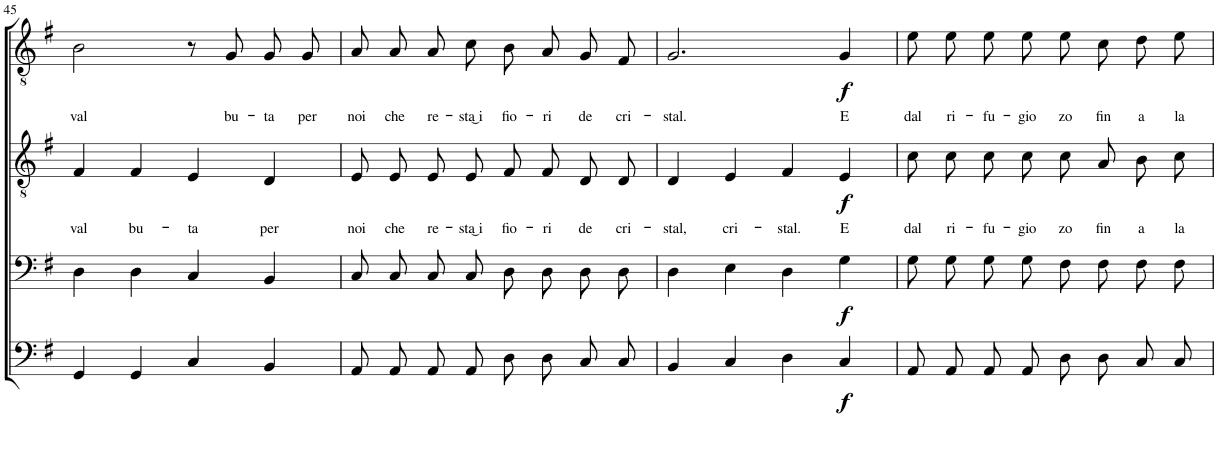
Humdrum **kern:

**kern	**dynam	**kern	**dynam	**kern	**text	**dynam	**kern	**text	**dynam
*part4	*part4	*part3	*part3	*part2	*part2	*part2	*part1	*part1	*part1
*staff4	*staff4	*staff3	*staff3	*staff2	*staff2	*staff2	*staff1	*staff1	*staff1
*I"Bass	*	*I"Baritone	*	*I"Tenor	*	*	*I"Tenor	*	*
!!LO:PB:g=z
*clefF4	*	*clefF4	*	*clefGv2	*	*	*clefGv2	*	*
*k[f#]	*	*k[f#]	*	*k[f#]	*	*	*k[f#]	*	*
*M4/4	*	*M4/4	*	*M4/4	*	*	*M4/4	*	*
*met(c)	*	*met(c)	*	*met(c)	*	*	*met(c)	*	*
=45	=45	=45	=45	=45	=45	=45	=45	=45	=45
!	!	!	!	!	!LO:LY:b	!	!	!LO:LY:b	!
4GG/	.	4D\	.	4F#/	val	.	2B\	val	.
!	!	!	!	!	!LO:LY:b	!	!	!	!
4GG/	.	4D\	.	4F#/	bu-	.	.	.	.
!	!	!	!	!	!LO:LY:b	!	!	!	!
4C/	.	4C/	.	4E/	-ta	.	8r	.	.
!	!	!	!	!	!	!	!	!LO:LY:b	!
.	.	.	.	.	.	.	8G/	bu-	.
!	!	!	!	!	!LO:LY:b	!	!	!LO:LY:b	!
4BB/	.	4BB/	.	4D/	per	.	8G/L	-ta	.
!	!	!	!	!	!	!	!	!LO:LY:b	!
.	.	.	.	.	.	.	8G/J	per	.
=46	=46	=46	=46	=46	=46	=46	=46	=46	=46
!	!	!	!	!	!LO:LY:b	!	!	!LO:LY:b	!
8AA/L	.	8C/L	.	8E/L	noi	.	8A/L	noi	.
!	!	!	!	!	!LO:LY:b	!	!	!LO:LY:b	!
8AA/J	.	8C/J	.	8E/J	che	.	8A/J	che	.
!	!	!	!	!	!LO:LY:b	!	!	!LO:LY:b	!
8AA/L	.	8C/L	.	8E/L	re-	.	8A\L	re-	.
!	!	!	!	!	!LO:LY:b	!	!	!LO:LY:b	!
8AA/J	.	8C/J	.	8E/J	-sta͜ i	.	8c\J	-sta͜ i	.
!	!	!	!	!	!LO:LY:b	!	!	!LO:LY:b	!
8D\L	.	8D\L	.	8F#/L	fio-	.	8B/L	fio-	.
!	!	!	!	!	!LO:LY:b	!	!	!LO:LY:b	!
8D\J	.	8D\J	.	8F#/J	-ri	.	8A/J	-ri	.
!	!	!	!	!	!LO:LY:b	!	!	!LO:LY:b	!
8C/L	.	8D\L	.	8D/L	de	.	8G/L	de	.
!	!	!	!	!	!LO:LY:b	!	!	!LO:LY:b	!
8C/J	.	8D\J	.	8D/J	cri-	.	8F#/J	cri-	.
=47	=47	=47	=47	=47	=47	=47	=47	=47	=47
!	!	!	!	!	!LO:LY:b	!	!	!LO:LY:b	!
4BB/	.	4D\	.	4D/	-stal,	.	2.G/	-stal.	.
!	!	!	!	!	!LO:LY:b	!	!	!	!
4C/	.	4E\	.	4E/	cri-	.	.	.	.
!	!	!	!	!	!LO:LY:b	!	!	!	!
4D\	.	4D\	.	4F#/	-stal.	.	.	.	.
!	!LO:DY:b	!	!LO:DY:b	!	!LO:LY:b	!LO:DY:b	!	!LO:LY:b	!LO:DY:b
4C/	f	4G\	f	4E/	E	f	4G/	E	f
=48	=48	=48	=48	=48	=48	=48	=48	=48	=48
!	!	!	!	!	!LO:LY:b	!	!	!LO:LY:b	!
8AA/L	.	8G\L	.	8c\L	dal	.	8e\L	dal	.
!	!	!	!	!	!LO:LY:b	!	!	!LO:LY:b	!
8AA/J	.	8G\J	.	8c\J	ri-	.	8e\J	ri-	.
!	!	!	!	!	!LO:LY:b	!	!	!LO:LY:b	!
8AA/L	.	8G\L	.	8c\L	-fu-	.	8e\L	-fu-	.
!	!	!	!	!	!LO:LY:b	!	!	!LO:LY:b	!
8AA/J	.	8G\J	.	8c\J	-gio	.	8e\J	-gio	.
!	!	!	!	!	!LO:LY:b	!	!	!LO:LY:b	!
8D\L	.	8F#\L	.	8c\L	zo	.	8e\L	zo	.
!	!	!	!	!	!LO:LY:b	!	!	!LO:LY:b	!
8D\J	.	8F#\J	.	8A\J	fin	.	8c\J	fin	.
!	!	!	!	!	!LO:LY:b	!	!	!LO:LY:b	!
8C/L	.	8F#\L	.	8B\L	a	.	8d\L	a	.
!	!	!	!	!	!LO:LY:b	!	!	!LO:LY:b	!
8C/J	.	8F#\J	.	8c\J	la	.	8e\J	la	.
=	=	=	=	=	=	=	=	=	=
*-	*-	*-	*-	*-	*-	*-	*-	*-	*-
